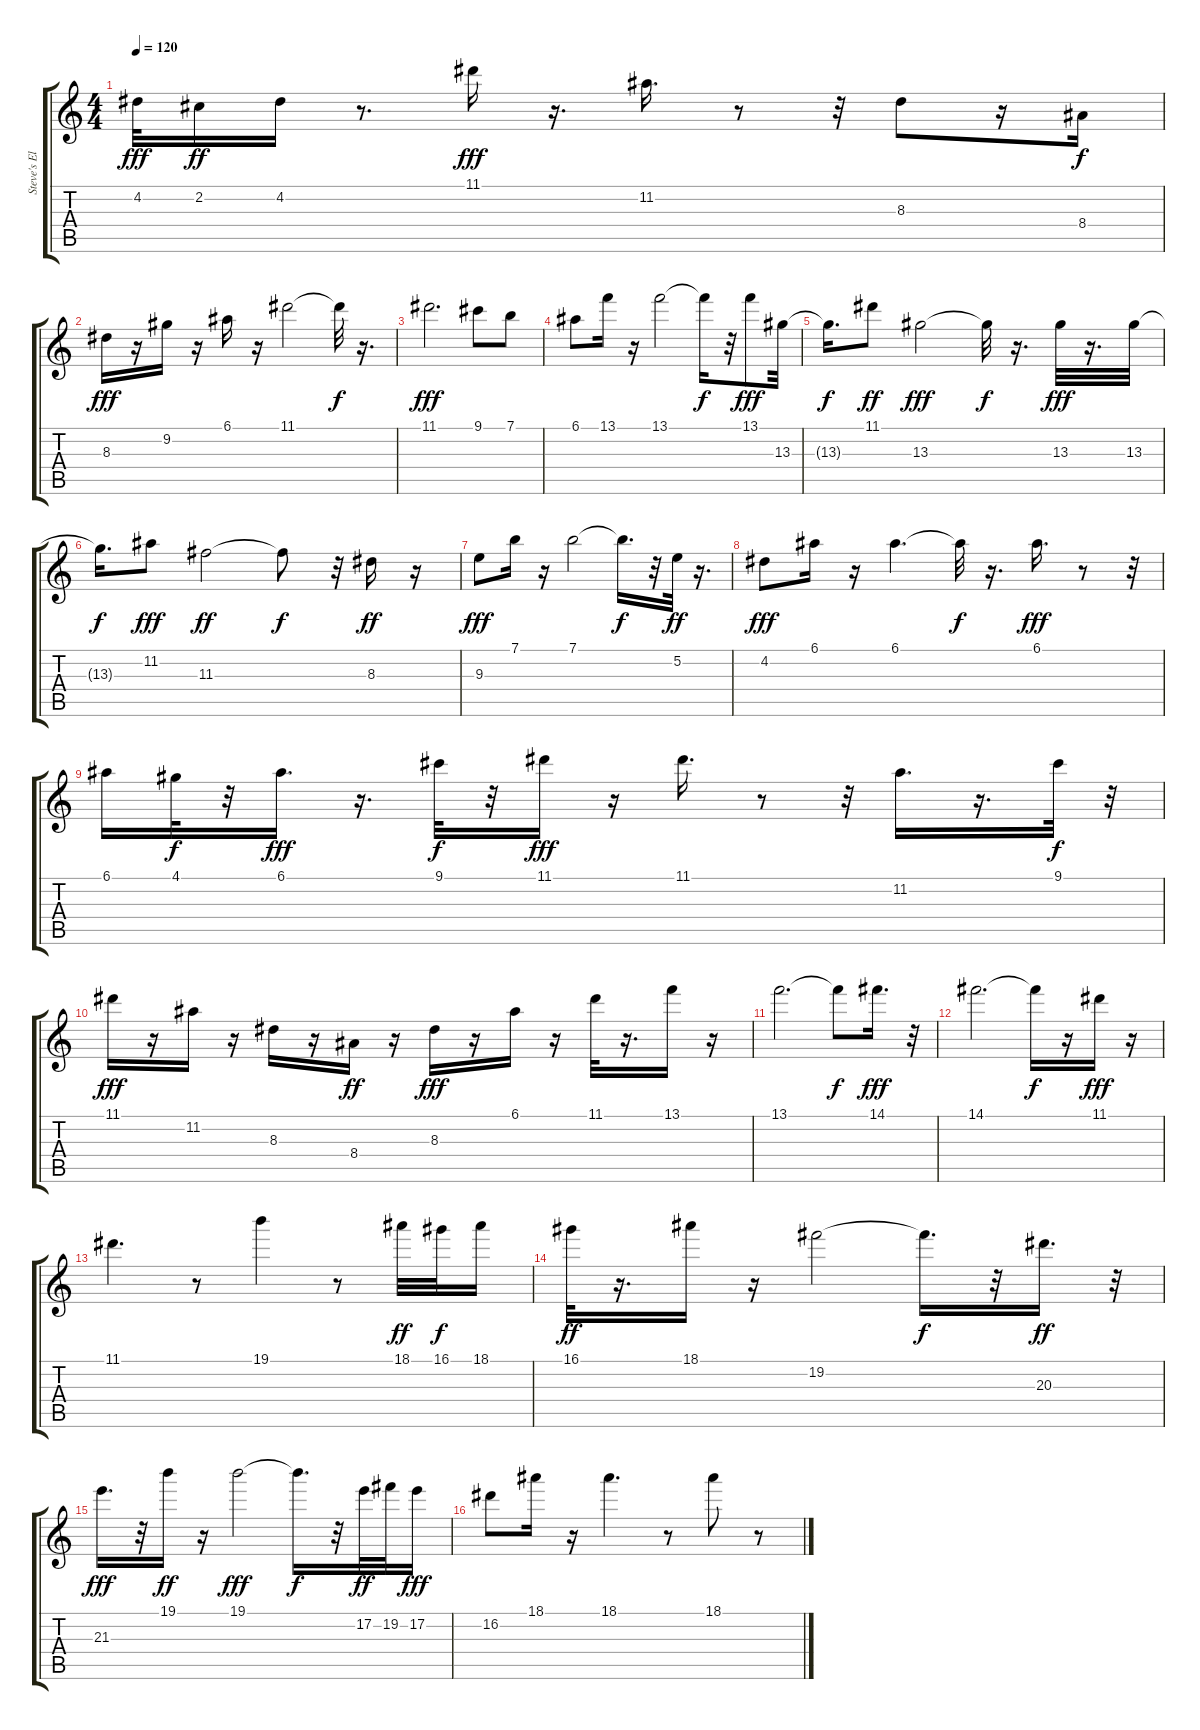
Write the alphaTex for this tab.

\track ("Steve's Elec Guitar" "Steve's El") {instrument distortionguitar}
\staff {score tabs}
\tuning (E4 B3 G3 D3 A2 E2) {hide}
\ts (4 4)
\tempo 120
\clef g2
\ks c
4.2.32{dy fff} 2.2.16{dy ff} 4.2.16 r.8{d} 11.1.16{dy fff} r.16{d} 11.2.16{d} r.8 r.32 8.3.8 r.16 8.4.16{dy f} |
8.3.16{dy fff} r.16 9.2.16 r.16 6.1.16 r.16 11.1.2 11.1{t}.32{dy f} r.16{d} |
11.1.2{d dy fff} 9.1.8 7.1.8 |
6.1.8 13.1.16 r.16 13.1.2 13.1{t}.16{dy f} r.32 13.1.8{dy fff} 13.3.32 |
13.3{t}.16{d dy f} 11.1.8{dy ff} 13.3.2{dy fff} 13.3{t}.32{dy f} r.16{d} 13.3.32{dy fff} r.16{d} 13.3.32 |
13.3{t}.16{d dy f} 11.2.8{dy fff} 11.3.2{dy ff} 11.3{t}.8{dy f} r.32 8.3.16{dy ff} r.16 |
9.3.8{dy fff} 7.1.16 r.16 7.1.2 7.1{t}.16{d dy f} r.32 5.2.32{dy ff} r.16{d} |
4.2.8{dy fff} 6.1.16 r.16 6.1.4{d} 6.1{t}.32{dy f} r.16{d} 6.1.16{d dy fff} r.8 r.32 |
6.1.16 4.1.32{dy f} r.32 6.1.16{d dy fff} r.16{d} 9.1.32{dy f} r.32 11.1.16{dy fff} r.16 11.1.16{d} r.8 r.32 11.2.16{d} r.16{d} 9.1.32{dy f} r.32 |
11.1.16{dy fff} r.16 11.2.16 r.16 8.3.16 r.16 8.4.16{dy ff} r.16 8.3.16{dy fff} r.16 6.1.16 r.16 11.1.32 r.16{d} 13.1.16 r.16 |
13.1.2{d} 13.1{t}.8{dy f} 14.1.16{d dy fff} r.32 |
14.1.2{d} 14.1{t}.16{dy f} r.16 11.1.16{dy fff} r.16 |
11.1.4{d} r.8 19.1.4 r.8 18.1.32{dy ff} 16.1.32{dy f} 18.1.16 |
16.1.32{dy ff} r.16{d} 18.1.16 r.16 19.2.2 19.2{t}.16{d dy f} r.32 20.3.16{d dy ff} r.32 |
21.3.16{d dy fff} r.32 19.1.16{dy ff} r.16 19.1.2{dy fff} 19.1{t}.16{d dy f} r.32 17.2.32{dy ff} 19.2.32 17.2.16{dy fff} |
16.2.8 18.1.16 r.16 18.1.4{d} r.8 18.1.8 r.8
